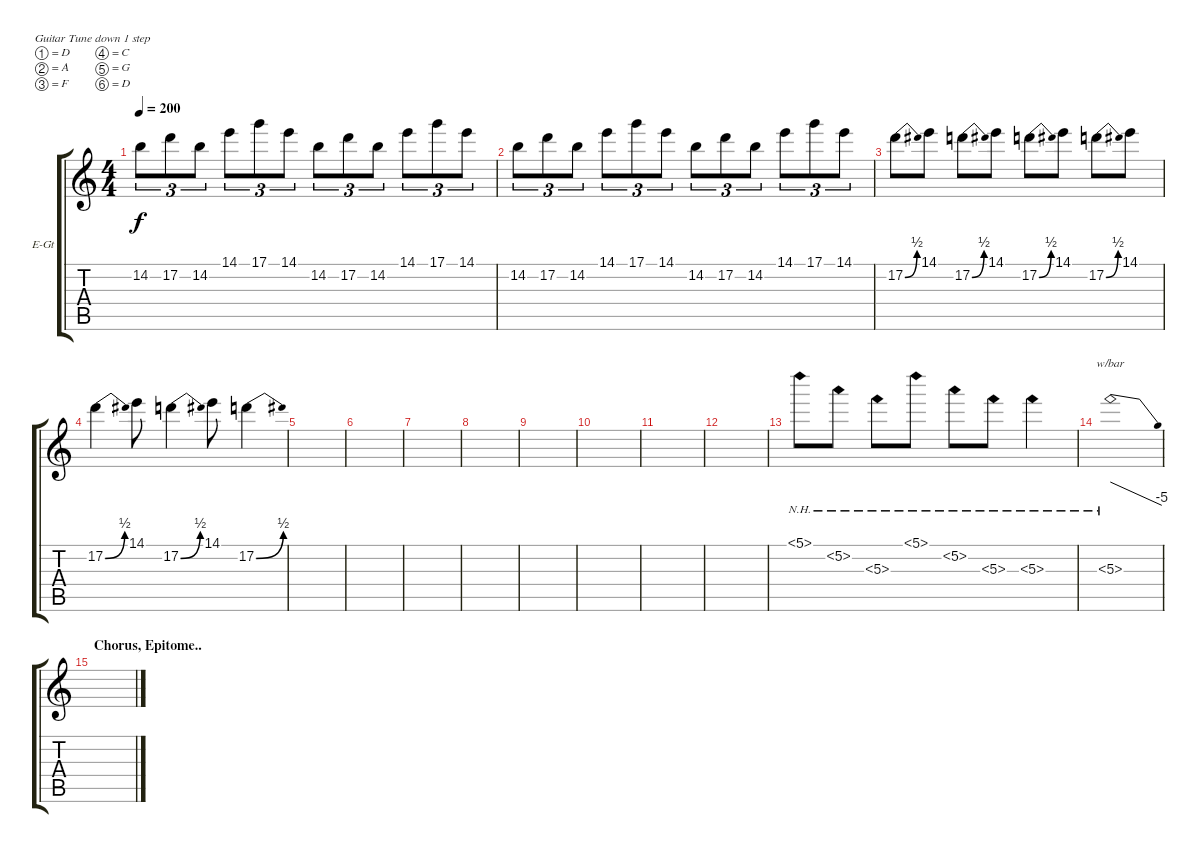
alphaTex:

\defaultSystemsLayout 4
\bracketExtendMode groupsimilarinstruments
\firstSystemTrackNameOrientation horizontal
\otherSystemsTrackNameOrientation horizontal
\track ("Lick / Lead" "E-Gt") {instrument distortionguitar}
\staff {score tabs}
\tuning (D4 A3 F3 C3 G2 D2)
\ts (4 4)
\tempo 200
\clef g2
\scale
0.5
\ks c
14.2.8{tu (3 2) dy f} 17.2.8{tu (3 2)} 14.2.8{tu (3 2)} 14.1.8{tu (3 2)} 17.1.8{tu (3 2)} 14.1.8{tu (3 2)} 14.2.8{tu (3 2)} 17.2.8{tu (3 2)} 14.2.8{tu (3 2)} 14.1.8{tu (3 2)} 17.1.8{tu (3 2)} 14.1.8{tu (3 2)} |
\scale
0.5 14.2.8{tu (3 2)} 17.2.8{tu (3 2)} 14.2.8{tu (3 2)} 14.1.8{tu (3 2)} 17.1.8{tu (3 2)} 14.1.8{tu (3 2)} 14.2.8{tu (3 2)} 17.2.8{tu (3 2)} 14.2.8{tu (3 2)} 14.1.8{tu (3 2)} 17.1.8{tu (3 2)} 14.1.8{tu (3 2)} |
\scale
0.5 17.2{be (bend 0 0 37.8 2)}.8 14.1.8 17.2{be (bend 0 0 37.8 2)}.8 14.1.8 17.2{be (bend 0 0 37.8 2)}.8 14.1.8 17.2{be (bend 0 0 37.8 2)}.8 14.1.8 |
\scale
0.5 17.2{be (bend 0 0 55.199999999999996 2)}.4 14.1.8 17.2{be (bend 0 0 55.199999999999996 2)}.4 14.1.8 17.2{be (bend 0 0 30.599999999999998 2)}.4 |
\scale
0.5 |
\scale
0.5 |
\scale
0.5 |
\scale
0.5 |
\scale
0.5 |
\scale
0.5 |
\scale
0.5 |
\scale
0.5 |
\scale
0.5 5.1{nh}.8 5.2{nh}.8 5.3{nh}.8 5.1{nh}.8 5.2{nh}.8 5.3{nh}.8 5.3{nh}.4 |
\scale
0.5 5.3{nh}.1{tbe (dive default 0 0 60 -20)} |
\section ("" "Chorus, Epitome..")
\scale
0.5 |
\scale
0.5
